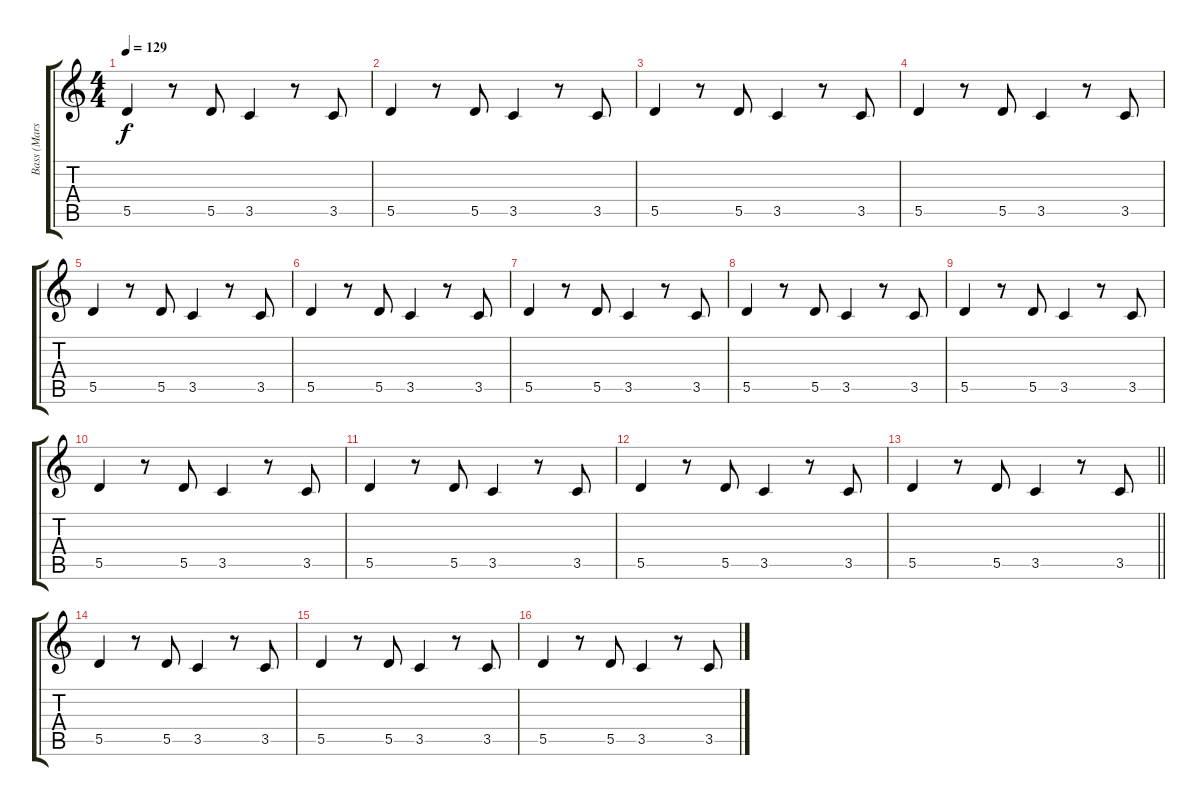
\track ("Bass (Marshall)" "Bass (Mars") {instrument acousticguitarnylon}
\staff {score tabs}
\tuning (E4 B3 G3 D3 A2 E2) {hide}
\ts (4 4)
\tempo 129
\clef g2
\ks c
5.5.4{dy f} r.8 5.5.8 3.5.4 r.8 3.5.8 |
5.5.4 r.8 5.5.8 3.5.4 r.8 3.5.8 |
5.5.4 r.8 5.5.8 3.5.4 r.8 3.5.8 |
5.5.4 r.8 5.5.8 3.5.4 r.8 3.5.8 |
5.5.4 r.8 5.5.8 3.5.4 r.8 3.5.8 |
5.5.4 r.8 5.5.8 3.5.4 r.8 3.5.8 |
5.5.4 r.8 5.5.8 3.5.4 r.8 3.5.8 |
5.5.4 r.8 5.5.8 3.5.4 r.8 3.5.8 |
5.5.4 r.8 5.5.8 3.5.4 r.8 3.5.8 |
5.5.4 r.8 5.5.8 3.5.4 r.8 3.5.8 |
5.5.4 r.8 5.5.8 3.5.4 r.8 3.5.8 |
5.5.4 r.8 5.5.8 3.5.4 r.8 3.5.8 |
\barLineRight lightlight
5.5.4 r.8 5.5.8 3.5.4 r.8 3.5.8 |
5.5.4 r.8 5.5.8 3.5.4 r.8 3.5.8 |
5.5.4 r.8 5.5.8 3.5.4 r.8 3.5.8 |
5.5.4 r.8 5.5.8 3.5.4 r.8 3.5.8
